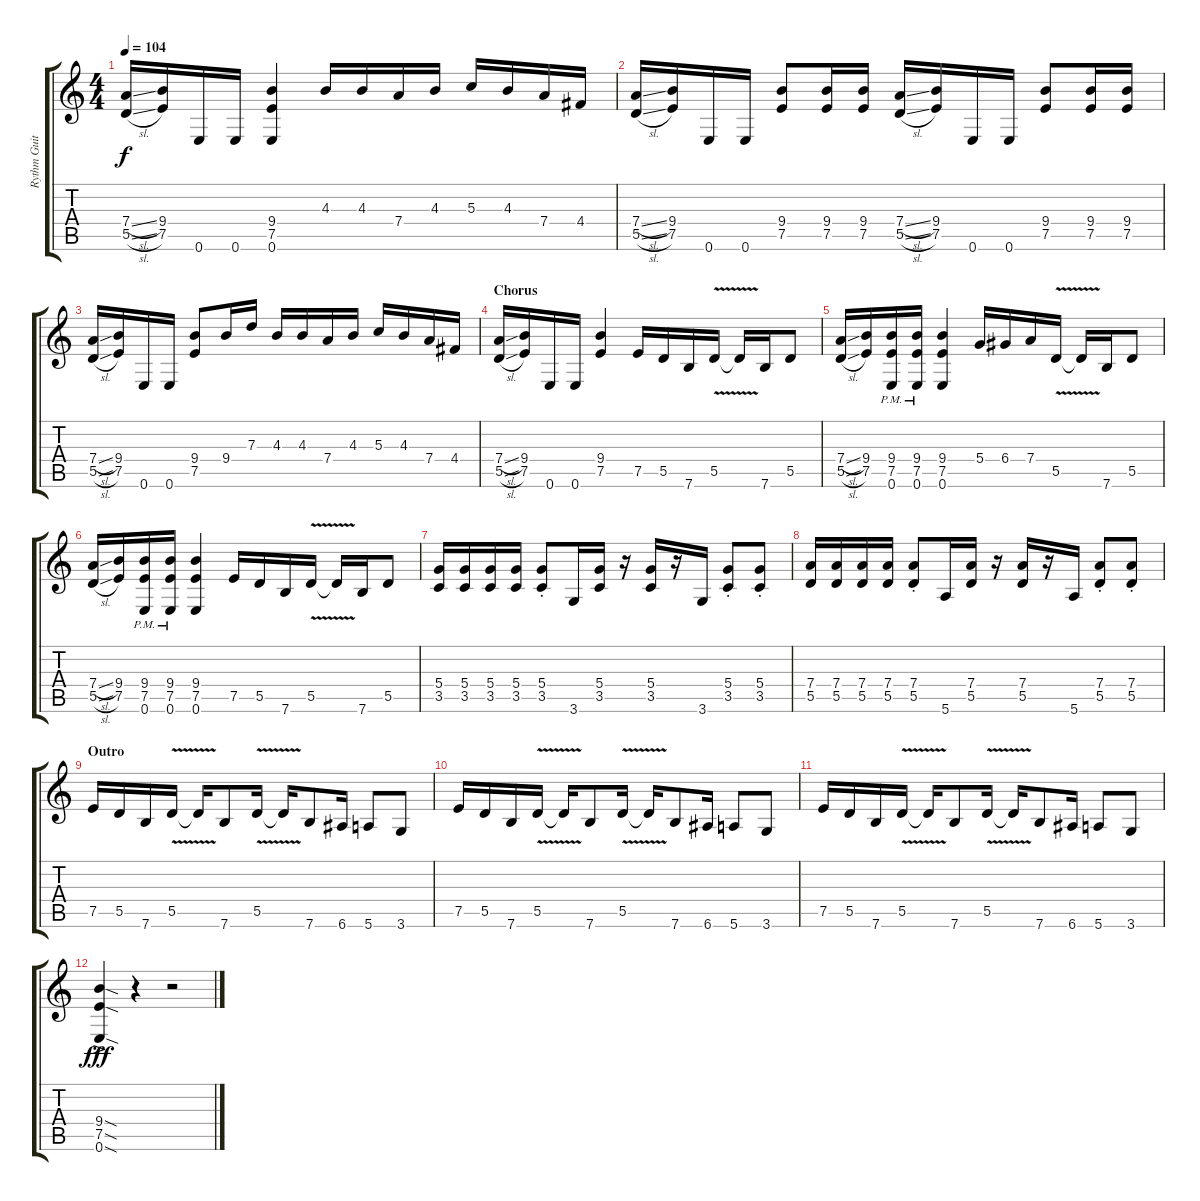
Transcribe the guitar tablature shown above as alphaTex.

\track ("Rythm Guitar 2" "Rythm Guit") {instrument distortionguitar}
\staff {score tabs}
\tuning (E4 B3 G3 D3 A2 E2) {hide}
\ts (4 4)
\tempo 104
\clef g2
\ks c
(7.4{sl} 5.5{sl}).16{dy f} (9.4 7.5).16 0.6.16 0.6.16 (9.4 7.5 0.6).4 4.3.16 4.3.16 7.4.16 4.3.16 5.3.16 4.3.16 7.4.16 4.4.16 |
(7.4{sl} 5.5{sl}).16 (9.4 7.5).16 0.6.16 0.6.16 (9.4 7.5).8 (9.4 7.5).16 (9.4 7.5).16 (7.4{sl} 5.5{sl}).16 (9.4 7.5).16 0.6.16 0.6.16 (9.4 7.5).8 (9.4 7.5).16 (9.4 7.5).16 |
(7.4{sl} 5.5{sl}).16 (9.4 7.5).16 0.6.16 0.6.16 (9.4 7.5).8 9.4.16 7.3.16 4.3.16 4.3.16 7.4.16 4.3.16 5.3.16 4.3.16 7.4.16 4.4.16 |
\section ("" "Chorus")
(7.4{sl} 5.5{sl}).16 (9.4 7.5).16 0.6.16 0.6.16 (9.4 7.5).4 7.5.16 5.5.16 7.6.16 5.5{v}.16 5.5{t}.16 7.6.16 5.5.8 |
(7.4{sl} 5.5{sl}).16 (9.4 7.5).16 (9.4{pm} 7.5{pm} 0.6{pm}).16 (9.4{pm} 7.5{pm} 0.6{pm}).16 (9.4 7.5 0.6).4 5.4.16 6.4.16 7.4.16 5.5{v}.16 5.5{t}.16 7.6.16 5.5.8 |
(7.4{sl} 5.5{sl}).16 (9.4 7.5).16 (9.4{pm} 7.5{pm} 0.6{pm}).16 (9.4{pm} 7.5{pm} 0.6{pm}).16 (9.4 7.5 0.6).4 7.5.16 5.5.16 7.6.16 5.5{v}.16 5.5{t}.16 7.6.16 5.5.8 |
(5.4 3.5).16 (5.4 3.5).16 (5.4 3.5).16 (5.4 3.5).16 (5.4{st} 3.5{st}).8 3.6.16 (5.4 3.5).16 r.16 (5.4 3.5).16 r.16 3.6.16 (5.4{st} 3.5{st}).8 (5.4{st} 3.5{st}).8 |
(7.4 5.5).16 (7.4 5.5).16 (7.4 5.5).16 (7.4 5.5).16 (7.4{st} 5.5{st}).8 5.6.16 (7.4 5.5).16 r.16 (7.4 5.5).16 r.16 5.6.16 (7.4{st} 5.5{st}).8 (7.4{st} 5.5{st}).8 |
\section ("" "Outro")
7.5.16 5.5.16 7.6.16 5.5{v}.16 5.5{t}.16 7.6.8 5.5{v}.16 5.5{t}.16 7.6.8 6.6.16 5.6.8 3.6.8 |
7.5.16 5.5.16 7.6.16 5.5{v}.16 5.5{t}.16 7.6.8 5.5{v}.16 5.5{t}.16 7.6.8 6.6.16 5.6.8 3.6.8 |
7.5.16 5.5.16 7.6.16 5.5{v}.16 5.5{t}.16 7.6.8 5.5{v}.16 5.5{t}.16 7.6.8 6.6.16 5.6.8 3.6.8 |
(9.4{sod ac} 7.5{sod ac} 0.6{sod ac}).4{dy fff} r.4 r.2
